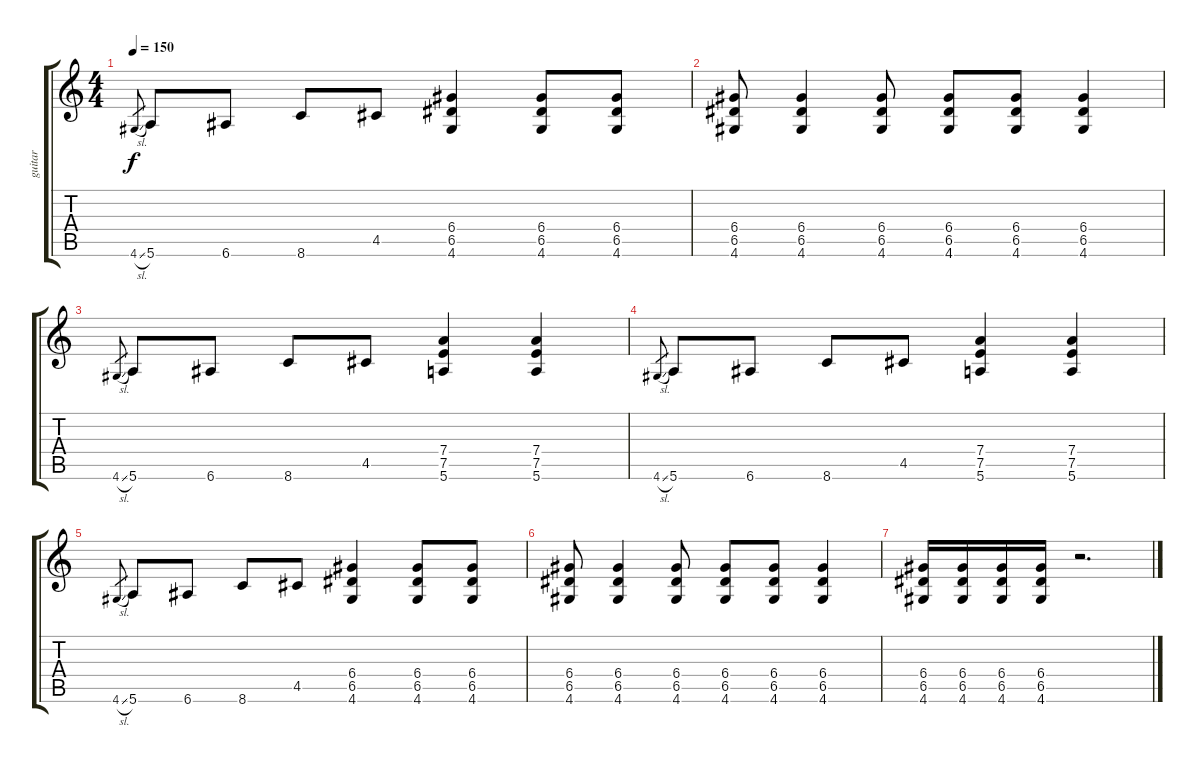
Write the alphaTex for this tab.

\track ("guitar" "guitar") {instrument acousticguitarsteel}
\staff {score tabs}
\tuning (E4 B3 G3 D3 A2 E2) {hide}
\ts (4 4)
\tempo 150
\clef g2
\ks c
4.6{sl}.8{gr dy f} 5.6.8 6.6.8 8.6.8 4.5.8 (6.4 6.5 4.6).4 (6.4 6.5 4.6).8 (6.4 6.5 4.6).8 |
(6.4 6.5 4.6).8 (6.4 6.5 4.6).4 (6.4 6.5 4.6).8 (6.4 6.5 4.6).8 (6.4 6.5 4.6).8 (6.4 6.5 4.6).4 |
4.6{sl}.8{gr} 5.6.8 6.6.8 8.6.8 4.5.8 (7.4 7.5 5.6).4 (7.4 7.5 5.6).4 |
4.6{sl}.8{gr} 5.6.8 6.6.8 8.6.8 4.5.8 (7.4 7.5 5.6).4 (7.4 7.5 5.6).4 |
4.6{sl}.8{gr} 5.6.8 6.6.8 8.6.8 4.5.8 (6.4 6.5 4.6).4 (6.4 6.5 4.6).8 (6.4 6.5 4.6).8 |
(6.4 6.5 4.6).8 (6.4 6.5 4.6).4 (6.4 6.5 4.6).8 (6.4 6.5 4.6).8 (6.4 6.5 4.6).8 (6.4 6.5 4.6).4 |
(6.4 6.5 4.6).16 (6.4 6.5 4.6).16 (6.4 6.5 4.6).16 (6.4 6.5 4.6).16 r.2{d}
